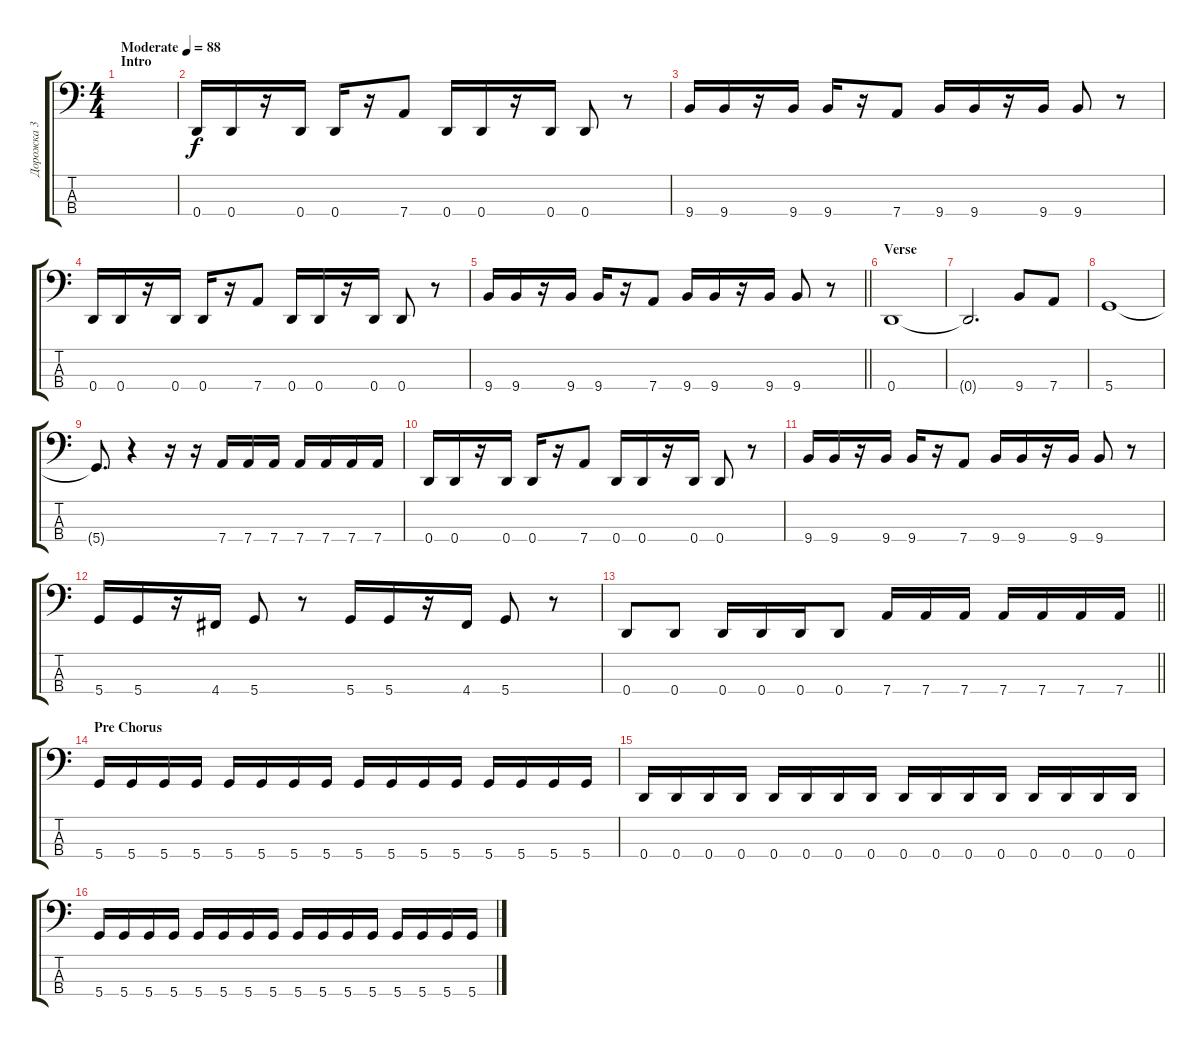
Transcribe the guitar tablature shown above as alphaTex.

\track ("Дорожка 3" "Дорожка 3") {instrument electricbassfinger}
\staff {score tabs}
\tuning (G2 D2 A1 D1) {hide}
\ts (4 4)
\section ("" "Intro")
\tempo (88 "Moderate")
\clef f4
\ks c
|
0.4.16 0.4.16 r.16 0.4.16 0.4.16 r.16 7.4.8 0.4.16 0.4.16 r.16 0.4.16 0.4.8 r.8 |
9.4.16 9.4.16 r.16 9.4.16 9.4.16 r.16 7.4.8 9.4.16 9.4.16 r.16 9.4.16 9.4.8 r.8 |
0.4.16 0.4.16 r.16 0.4.16 0.4.16 r.16 7.4.8 0.4.16 0.4.16 r.16 0.4.16 0.4.8 r.8 |
\barLineRight lightlight
9.4.16 9.4.16 r.16 9.4.16 9.4.16 r.16 7.4.8 9.4.16 9.4.16 r.16 9.4.16 9.4.8 r.8 |
\section ("" "Verse")
0.4.1 |
0.4{t}.2{d} 9.4.8 7.4.8 |
5.4.1 |
5.4{t}.8{d} r.4 r.16 r.16 7.4.16 7.4.16 7.4.16 7.4.16 7.4.16 7.4.16 7.4.16 |
0.4.16 0.4.16 r.16 0.4.16 0.4.16 r.16 7.4.8 0.4.16 0.4.16 r.16 0.4.16 0.4.8 r.8 |
9.4.16 9.4.16 r.16 9.4.16 9.4.16 r.16 7.4.8 9.4.16 9.4.16 r.16 9.4.16 9.4.8 r.8 |
5.4.16 5.4.16 r.16 4.4.16 5.4.8 r.8 5.4.16 5.4.16 r.16 4.4.16 5.4.8 r.8 |
\barLineRight lightlight
0.4.8 0.4.8 0.4.16 0.4.16 0.4.16 0.4.8 7.4.16 7.4.16 7.4.16 7.4.16 7.4.16 7.4.16 7.4.16 |
\section ("" "Pre Chorus")
5.4.16 5.4.16 5.4.16 5.4.16 5.4.16 5.4.16 5.4.16 5.4.16 5.4.16 5.4.16 5.4.16 5.4.16 5.4.16 5.4.16 5.4.16 5.4.16 |
0.4.16 0.4.16 0.4.16 0.4.16 0.4.16 0.4.16 0.4.16 0.4.16 0.4.16 0.4.16 0.4.16 0.4.16 0.4.16 0.4.16 0.4.16 0.4.16 |
5.4.16 5.4.16 5.4.16 5.4.16 5.4.16 5.4.16 5.4.16 5.4.16 5.4.16 5.4.16 5.4.16 5.4.16 5.4.16 5.4.16 5.4.16 5.4.16
